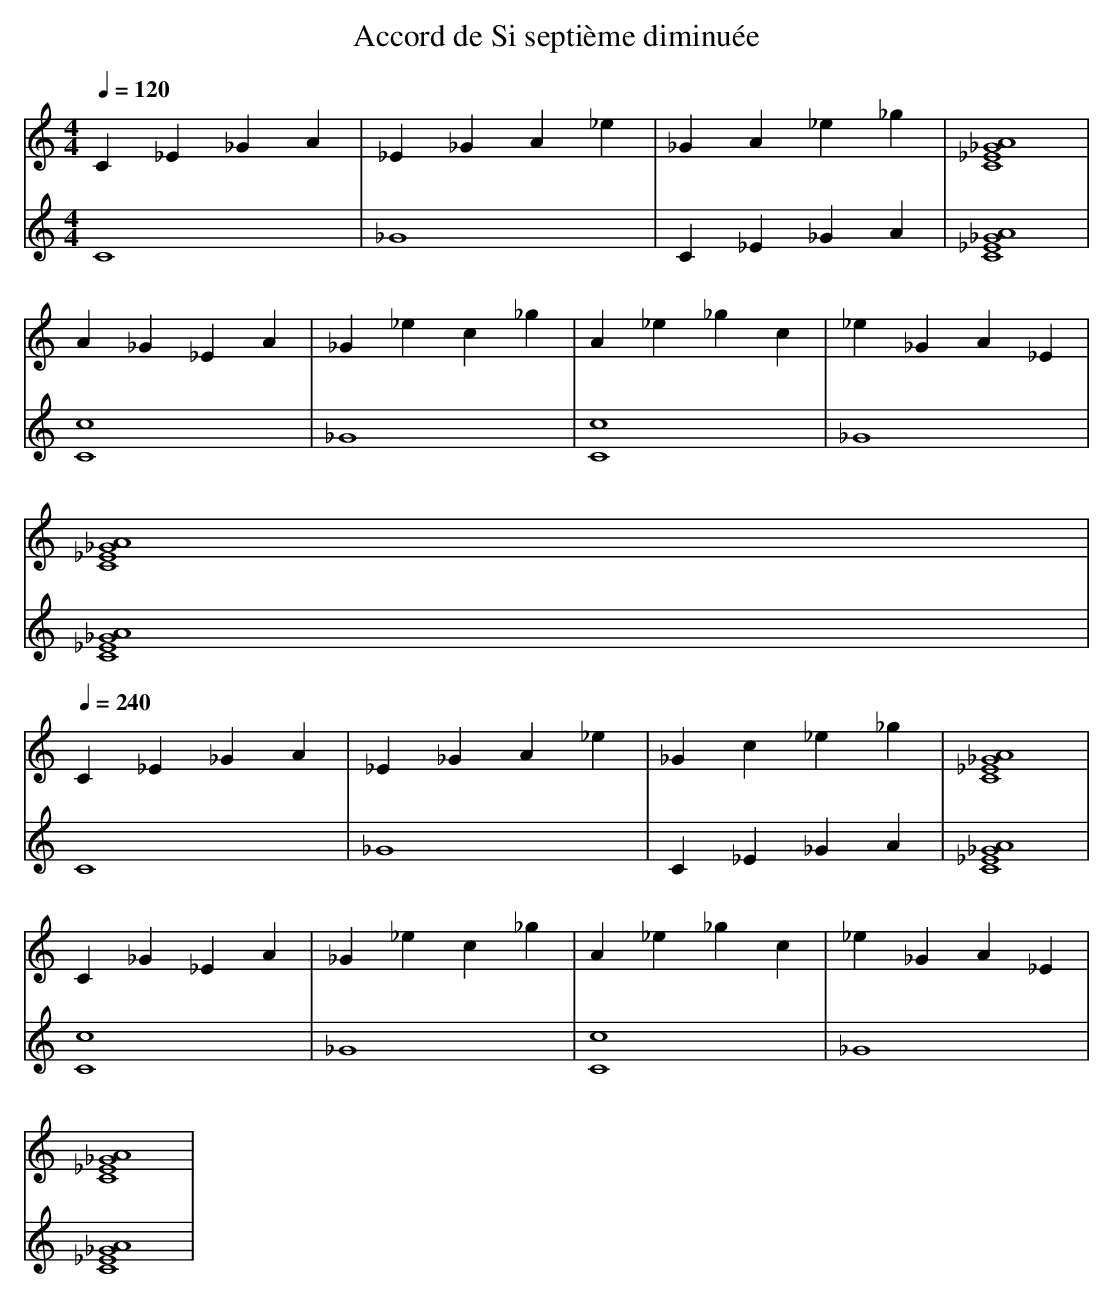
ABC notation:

X:1
T:Accord de Si septième diminuée
M: 4/4
L: 1/4
Q:1/4=120
K:C
V:1
C _E _G A | _E _G A _e | _G A _e _g | [C4 _E4 _G4 A4] |
A _G _E A | _G _e c _g | A _e _g c | _e _G A _E |
[C4 _E4 _G4 A4] |
Q:1/4=240
C _E _G A | _E _G A _e | _G c _e _g | [C4 _E4 _G4 A4] |
C _G _E A | _G _e c _g | A _e _g c | _e _G A _E |
[C4 _E4 _G4 A4] |
V:2
C4 | _G4 | C _E _G A | [C4 _E4 _G4 A4] |
[C4 c4] | _G4 | [C4 c4] | _G4 |
[C4 _E4 _G4 A4] |
Q:1/4=240
C4 | _G4 | C _E _G A | [C4 _E4 _G4 A4] |
[C4 c4] | _G4 | [C4 c4] | _G4 |
[C4 _E4 _G4 A4] |
